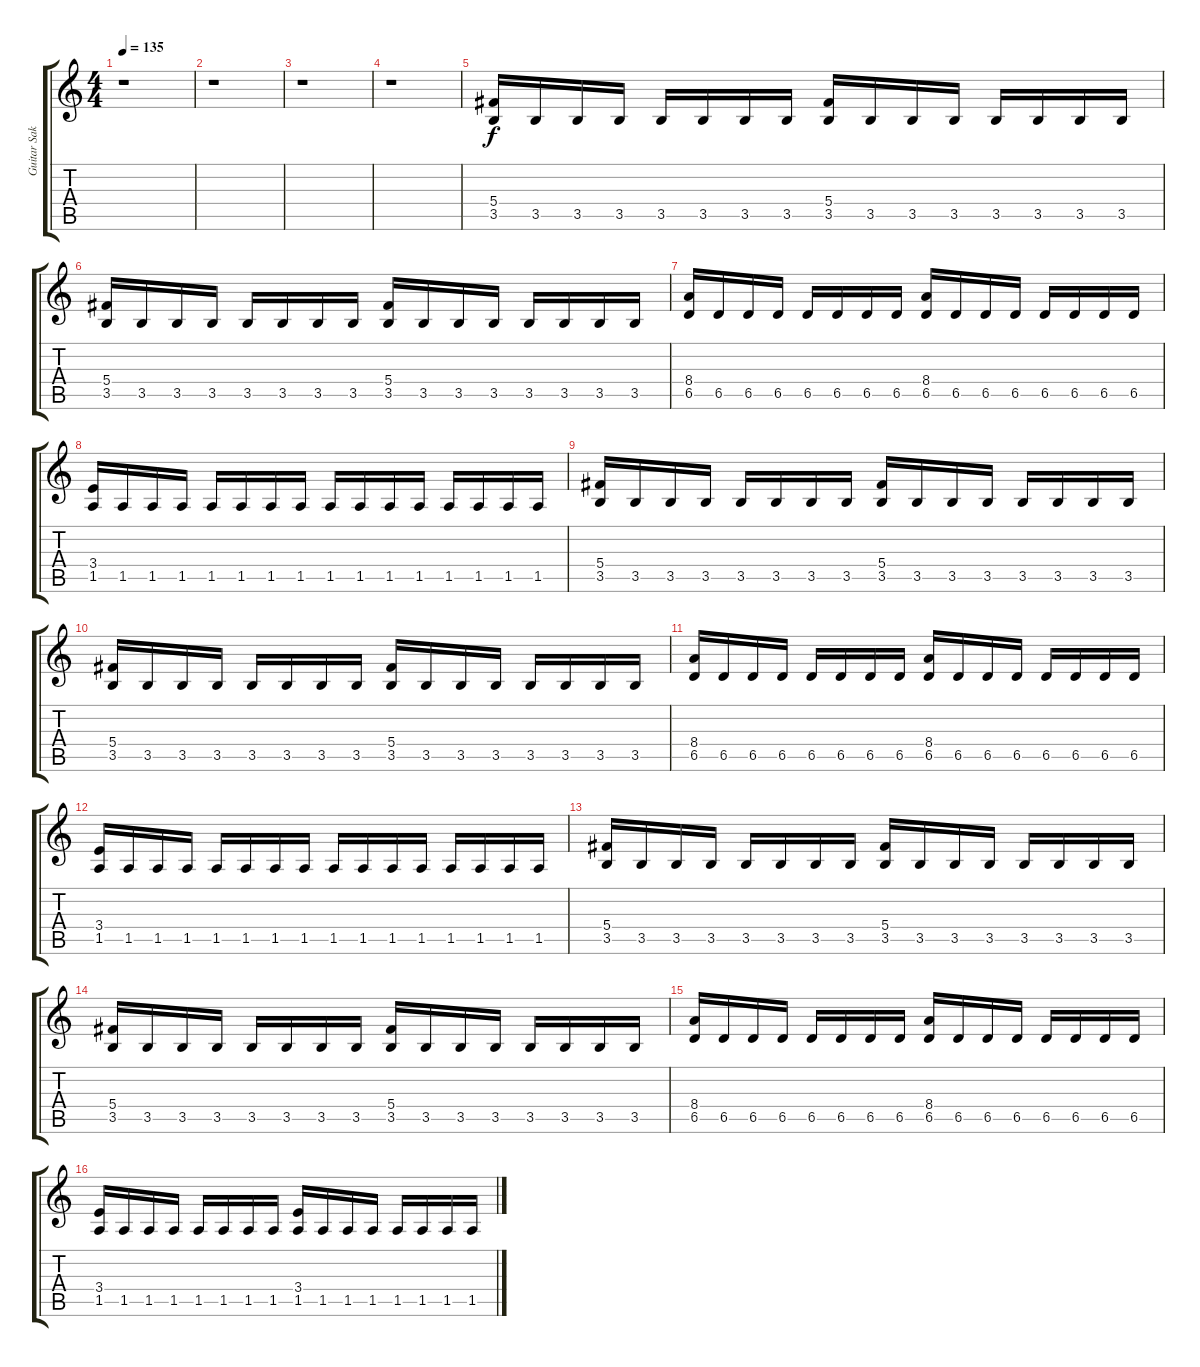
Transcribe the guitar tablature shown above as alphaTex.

\track ("Guitar Sakis" "Guitar Sak") {instrument distortionguitar}
\staff {score tabs}
\tuning (Eb4 Bb3 Gb3 Db3 Ab2 Eb2) {hide}
\ts (4 4)
\tempo 135
\clef g2
\ks c
r.1{dy f instrument distortionguitar} |
r.1 |
r.1 |
r.1 |
(5.4 3.5).16 3.5.16 3.5.16 3.5.16 3.5.16 3.5.16 3.5.16 3.5.16 (5.4 3.5).16 3.5.16 3.5.16 3.5.16 3.5.16 3.5.16 3.5.16 3.5.16 |
(5.4 3.5).16 3.5.16 3.5.16 3.5.16 3.5.16 3.5.16 3.5.16 3.5.16 (5.4 3.5).16 3.5.16 3.5.16 3.5.16 3.5.16 3.5.16 3.5.16 3.5.16 |
(8.4 6.5).16 6.5.16 6.5.16 6.5.16 6.5.16 6.5.16 6.5.16 6.5.16 (8.4 6.5).16 6.5.16 6.5.16 6.5.16 6.5.16 6.5.16 6.5.16 6.5.16 |
(3.4 1.5).16 1.5.16 1.5.16 1.5.16 1.5.16 1.5.16 1.5.16 1.5.16 1.5.16 1.5.16 1.5.16 1.5.16 1.5.16 1.5.16 1.5.16 1.5.16 |
(5.4 3.5).16 3.5.16 3.5.16 3.5.16 3.5.16 3.5.16 3.5.16 3.5.16 (5.4 3.5).16 3.5.16 3.5.16 3.5.16 3.5.16 3.5.16 3.5.16 3.5.16 |
(5.4 3.5).16 3.5.16 3.5.16 3.5.16 3.5.16 3.5.16 3.5.16 3.5.16 (5.4 3.5).16 3.5.16 3.5.16 3.5.16 3.5.16 3.5.16 3.5.16 3.5.16 |
(8.4 6.5).16 6.5.16 6.5.16 6.5.16 6.5.16 6.5.16 6.5.16 6.5.16 (8.4 6.5).16 6.5.16 6.5.16 6.5.16 6.5.16 6.5.16 6.5.16 6.5.16 |
(3.4 1.5).16 1.5.16 1.5.16 1.5.16 1.5.16 1.5.16 1.5.16 1.5.16 1.5.16 1.5.16 1.5.16 1.5.16 1.5.16 1.5.16 1.5.16 1.5.16 |
(5.4 3.5).16 3.5.16 3.5.16 3.5.16 3.5.16 3.5.16 3.5.16 3.5.16 (5.4 3.5).16 3.5.16 3.5.16 3.5.16 3.5.16 3.5.16 3.5.16 3.5.16 |
(5.4 3.5).16 3.5.16 3.5.16 3.5.16 3.5.16 3.5.16 3.5.16 3.5.16 (5.4 3.5).16 3.5.16 3.5.16 3.5.16 3.5.16 3.5.16 3.5.16 3.5.16 |
(8.4 6.5).16 6.5.16 6.5.16 6.5.16 6.5.16 6.5.16 6.5.16 6.5.16 (8.4 6.5).16 6.5.16 6.5.16 6.5.16 6.5.16 6.5.16 6.5.16 6.5.16 |
(3.4 1.5).16 1.5.16 1.5.16 1.5.16 1.5.16 1.5.16 1.5.16 1.5.16 (3.4 1.5).16 1.5.16 1.5.16 1.5.16 1.5.16 1.5.16 1.5.16 1.5.16
